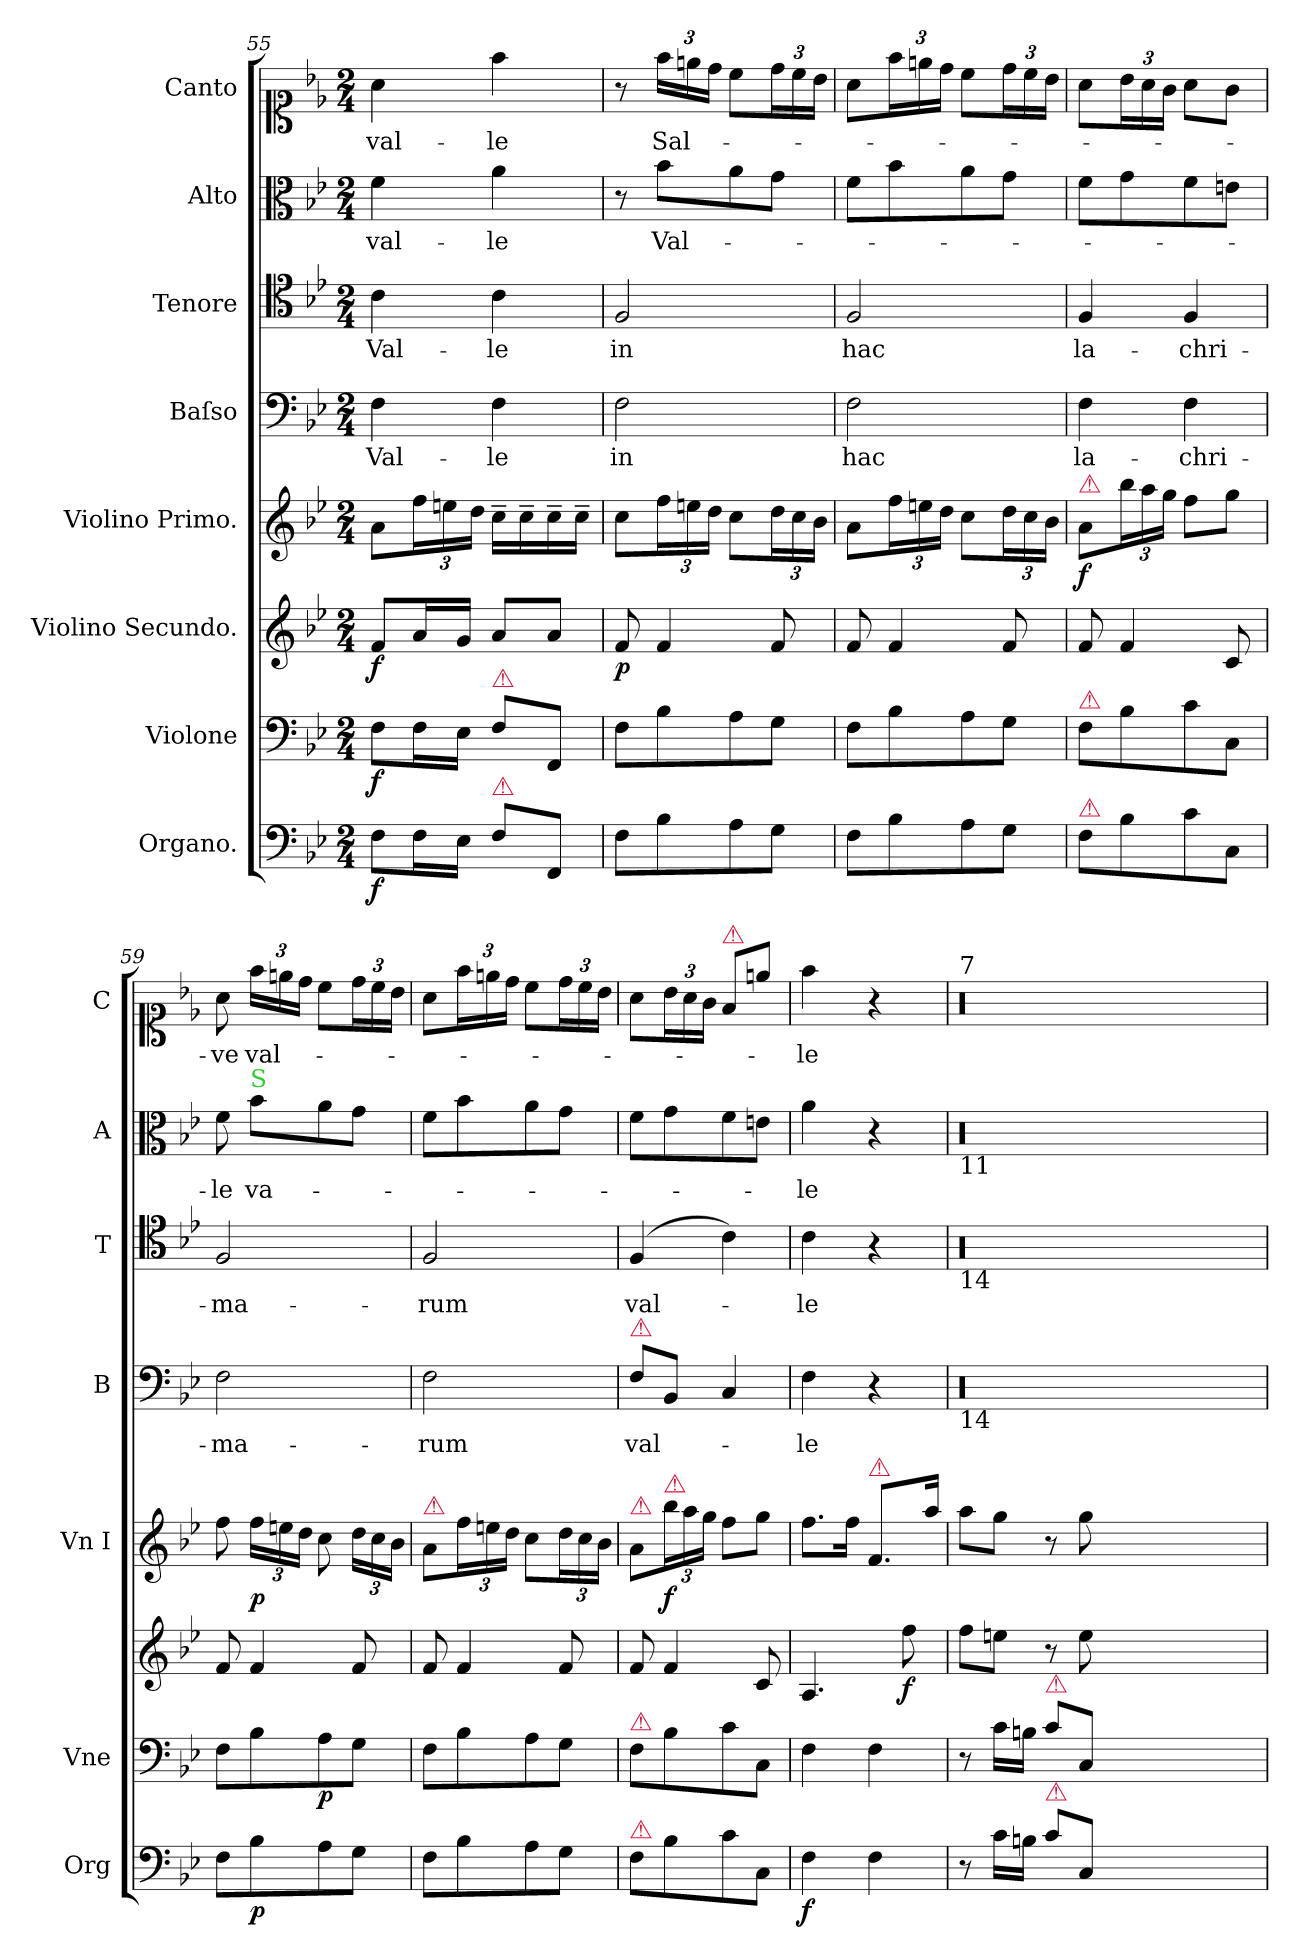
**kern	**dynam	**kern	**dynam	**kern	**dynam	**kern	**dynam	**kern	**text	**kern	**text	**kern	**text	**kern	**text
*part8	*part8	*part7	*part7	*part6	*part6	*part5	*part5	*part4	*part4	*part3	*part3	*part2	*part2	*part1	*part1
*staff8	*staff8	*staff7	*staff7	*staff6	*staff6	*staff5	*staff5	*staff4	*staff4	*staff3	*staff3	*staff2	*staff2	*staff1	*staff1
*I"Organo.	*	*I"Violone	*	*I"Violino Secundo.	*	*I"Violino Primo.	*	*I"Baſso	*	*I"Tenore	*	*I"Alto	*	*I"Canto	*
*I'Org	*	*I'Vne	*	*	*	*I'Vn I	*	*I'B	*	*I'T	*	*I'A	*	*I'C	*
*clefF4	*	*clefF4	*	*clefG2	*	*clefG2	*	*clefF4	*	*clefC4	*	*clefC3	*	*clefC1	*
*k[b-e-]	*	*k[b-e-]	*	*k[b-e-]	*	*k[b-e-]	*	*k[b-e-]	*	*k[b-e-]	*	*k[b-e-]	*	*k[b-e-]	*
*g:	*	*g:	*	*g:	*	*g:	*	*g:	*	*g:	*	*g:	*	*g:	*
*M2/4	*	*M2/4	*	*M2/4	*	*M2/4	*	*M2/4	*	*M2/4	*	*M2/4	*	*M2/4	*
=55	=55	=55	=55	=55	=55	=55	=55	=55	=55	=55	=55	=55	=55	=55	=55
!	!LO:DY:b	!	!	!	!	!	!	!	!LO:LY:i	!	!LO:LY:i	!	!LO:LY:i	!	!
8F\L	f	8F\L	f	8f/L	f	8a\L	.	4F\	Val-	4c\	Val-	4f\	val-	4a\	val-
16F\L	.	16F\L	.	16a/L	.	24ff\L	.	.	.	.	.	.	.	.	.
.	.	.	.	.	.	24een\	.	.	.	.	.	.	.	.	.
16E-\JJ	.	16E-\JJ	.	16g/JJ	.	.	.	.	.	.	.	.	.	.	.
.	.	.	.	.	.	24dd\JJ	.	.	.	.	.	.	.	.	.
!	!	!LO:TX:a:color=crimson:t=⚠	!	!	!	!	!	!	!	!	!	!	!	!	!
!LO:TX:a:color=crimson:t=⚠	!	!	!	!	!	!	!	!	!	!	!	!	!	!	!
!	!	!	!	!	!	!	!	!	!LO:LY:i	!	!LO:LY:i	!	!LO:LY:i	!	!
8F\L	.	8F\L	.	8a/L	.	16cc~\LL	.	4F\	-le	4c\	-le	4a\	-le	4ff\	-le
.	.	.	.	.	.	16cc~\	.	.	.	.	.	.	.	.	.
8FF/J	.	8FF/J	.	8a/J	.	16cc~\	.	.	.	.	.	.	.	.	.
.	.	.	.	.	.	16cc~\JJ	.	.	.	.	.	.	.	.	.
=56	=56	=56	=56	=56	=56	=56	=56	=56	=56	=56	=56	=56	=56	=56	=56
8F\L	.	8F\L	.	8f/	p	8cc\L	.	2F\	in	2F/	in	8r	.	8r	.
8B-\	.	8B-\	.	4f/	.	24ff\L	.	.	.	.	.	8b-\L	Val-	24ff\LL	Sal-
.	.	.	.	.	.	24een\	.	.	.	.	.	.	.	24een\	.
.	.	.	.	.	.	24dd\JJ	.	.	.	.	.	.	.	24dd\JJ	.
8A\	.	8A\	.	.	.	8cc\L	.	.	.	.	.	8a\	.	8cc\L	.
8G\J	.	8G\J	.	8f/	.	24dd\L	.	.	.	.	.	8g\J	.	24dd\L	.
.	.	.	.	.	.	24cc\	.	.	.	.	.	.	.	24cc\	.
.	.	.	.	.	.	24b-\JJ	.	.	.	.	.	.	.	24b-\JJ	.
=57	=57	=57	=57	=57	=57	=57	=57	=57	=57	=57	=57	=57	=57	=57	=57
8F\L	.	8F\L	.	8f/	.	8a\L	.	2F\	hac	2F/	hac	8f\L	.	8a\L	.
8B-\	.	8B-\	.	4f/	.	24ff\L	.	.	.	.	.	8b-\	.	24ff\L	.
.	.	.	.	.	.	24een\	.	.	.	.	.	.	.	24een\	.
.	.	.	.	.	.	24dd\JJ	.	.	.	.	.	.	.	24dd\JJ	.
8A\	.	8A\	.	.	.	8cc\L	.	.	.	.	.	8a\	.	8cc\L	.
8G\J	.	8G\J	.	8f/	.	24dd\L	.	.	.	.	.	8g\J	.	24dd\L	.
.	.	.	.	.	.	24cc\	.	.	.	.	.	.	.	24cc\	.
.	.	.	.	.	.	24b-\JJ	.	.	.	.	.	.	.	24b-\JJ	.
=58	=58	=58	=58	=58	=58	=58	=58	=58	=58	=58	=58	=58	=58	=58	=58
!	!	!	!	!	!	!LO:TX:a:color=crimson:t=⚠	!	!	!	!	!	!	!	!	!
!	!	!LO:TX:a:color=crimson:t=⚠	!	!	!	!	!	!	!	!	!	!	!	!	!
!LO:TX:a:color=crimson:t=⚠	!	!	!	!	!	!	!	!	!	!	!	!	!	!	!
!	!	!	!	!	!	!	!LO:DY:b	!	!	!	!	!	!	!	!
8F\L	.	8F\L	.	8f/	.	8a/L	f	4F\	la-	4F/	la-	8f\L	.	8a\L	.
8B-\	.	8B-\	.	4f/	.	24bb-\L	.	.	.	.	.	8g\	.	24b-\L	.
.	.	.	.	.	.	24aa\	.	.	.	.	.	.	.	24a\	.
.	.	.	.	.	.	24gg\JJ	.	.	.	.	.	.	.	24g\JJ	.
8c\	.	8c\	.	.	.	8ff\L	.	4F\	-chri-	4F/	-chri-	8f\	.	8a\L	.
8C/J	.	8C/J	.	8c/	.	8gg\J	.	.	.	.	.	8en\J	.	8g\J	.
=59	=59	=59	=59	=59	=59	=59	=59	=59	=59	=59	=59	=59	=59	=59	=59
8F\L	.	8F\L	.	8f/	.	8ff\	.	2F\	-ma-	2F/	-ma-	8f\	-le	8a\	-ve
!	!	!	!	!	!	!	!	!	!	!	!	!LO:TX:a:color=limegreen:t=S	!	!	!
!	!LO:DY:b	!	!	!	!	!	!LO:DY:b	!	!	!	!	!	!	!	!
8B-\	p	8B-\	.	4f/	.	24ff\LL	p	.	.	.	.	8b-\L	va-	24ff\LL	val-
.	.	.	.	.	.	24een\	.	.	.	.	.	.	.	24een\	.
.	.	.	.	.	.	24dd\JJ	.	.	.	.	.	.	.	24dd\JJ	.
8A\	.	8A\	p	.	.	8cc\	.	.	.	.	.	8a\	.	8cc\L	.
8G\J	.	8G\J	.	8f/	.	24dd\LL	.	.	.	.	.	8g\J	.	24dd\L	.
.	.	.	.	.	.	24cc\	.	.	.	.	.	.	.	24cc\	.
.	.	.	.	.	.	24b-\JJ	.	.	.	.	.	.	.	24b-\JJ	.
=60	=60	=60	=60	=60	=60	=60	=60	=60	=60	=60	=60	=60	=60	=60	=60
!	!	!	!	!	!	!LO:TX:a:color=crimson:t=⚠	!	!	!	!	!	!	!	!	!
8F\L	.	8F\L	.	8f/	.	8a/L	.	2F\	-rum	2F/	-rum	8f\L	.	8a\L	.
8B-\	.	8B-\	.	4f/	.	24ff\L	.	.	.	.	.	8b-\	.	24ff\L	.
.	.	.	.	.	.	24een\	.	.	.	.	.	.	.	24een\	.
.	.	.	.	.	.	24dd\JJ	.	.	.	.	.	.	.	24dd\JJ	.
8A\	.	8A\	.	.	.	8cc\L	.	.	.	.	.	8a\	.	8cc\L	.
8G\J	.	8G\J	.	8f/	.	24dd\L	.	.	.	.	.	8g\J	.	24dd\L	.
.	.	.	.	.	.	24cc\	.	.	.	.	.	.	.	24cc\	.
.	.	.	.	.	.	24b-\JJ	.	.	.	.	.	.	.	24b-\JJ	.
=61	=61	=61	=61	=61	=61	=61	=61	=61	=61	=61	=61	=61	=61	=61	=61
!	!	!	!	!	!	!	!	!LO:TX:a:color=crimson:t=⚠	!	!	!	!	!	!	!
!	!	!	!	!	!	!LO:TX:a:color=crimson:t=⚠	!	!	!	!	!	!	!	!	!
!	!	!LO:TX:a:color=crimson:t=⚠	!	!	!	!	!	!	!	!	!	!	!	!	!
!LO:TX:a:color=crimson:t=⚠	!	!	!	!	!	!	!	!	!	!	!	!	!	!	!
8F\L	.	8F\L	.	8f/	.	8a/L	.	8F\L	val-	(4F/	val-	8f\L	.	8a\L	.
!	!	!	!	!	!	!LO:TX:a:color=crimson:t=⚠	!	!	!	!	!	!	!	!	!
!	!	!	!	!	!	!	!LO:DY:b	!	!	!	!	!	!	!	!
8B-\	.	8B-\	.	4f/	.	24bb-\L	f	8BB-/J	.	.	.	8g\	.	24b-\L	.
.	.	.	.	.	.	24aa\	.	.	.	.	.	.	.	24a\	.
.	.	.	.	.	.	24gg\JJ	.	.	.	.	.	.	.	24g\JJ	.
!	!	!	!	!	!	!	!	!	!	!	!	!	!	!LO:TX:a:color=crimson:t=⚠	!
8c\	.	8c\	.	.	.	8ff\L	.	4C/	.	4c\)	.	8f\	.	8f/L	.
8C/J	.	8C/J	.	8c/	.	8gg\J	.	.	.	.	.	8en\J	.	8een\J	.
=62	=62	=62	=62	=62	=62	=62	=62	=62	=62	=62	=62	=62	=62	=62	=62
!	!LO:DY:b	!	!	!	!	!	!	!	!	!	!	!	!	!	!
4F\	f	4F\	.	4.A/	.	8.ff\L	.	4F\	-le	4c\	-le	4a\	-le	4ff\	-le
.	.	.	.	.	.	16ff\Jk	.	.	.	.	.	.	.	.	.
!	!	!	!	!	!	!LO:TX:a:color=crimson:t=⚠	!	!	!	!	!	!	!	!	!
4F\	.	4F\	.	.	.	8.f/L	.	4r	.	4r	.	4r	.	4r	.
.	.	.	.	8ff\	f	.	.	.	.	.	.	.	.	.	.
.	.	.	.	.	.	16aa\Jk	.	.	.	.	.	.	.	.	.
=63	=63	=63	=63	=63	=63	=63	=63	=63	=63	=63	=63	=63	=63	=63	=63
!	!	!	!	!	!	!	!	!	!	!	!	!	!	!LO:TX:a:t=7	!
!	!	!	!	!	!	!	!	!	!	!	!	!LO:TX:b:t=11	!	!	!
!	!	!	!	!	!	!	!	!	!	!LO:TX:b:t=14	!	!	!	!	!
!	!	!	!	!	!	!	!	!LO:TX:b:t=14	!	!	!	!	!	!	!
!	!	!	!	!	!	!	!	!LO:N:vis=00	!	!LO:N:vis=00	!	!LO:N:vis=00	!	!LO:N:vis=00	!
8r	.	8r	.	8ff\L	.	8aa\L	.	0r	.	0r	.	0r	.	0r	.
16c\LL	.	16c\LL	.	8een\J	.	8gg\J	.	.	.	.	.	.	.	.	.
16Bn\JJ	.	16Bn\JJ	.	.	.	.	.	.	.	.	.	.	.	.	.
!	!	!LO:TX:a:color=crimson:t=⚠	!	!	!	!	!	!	!	!	!	!	!	!	!
!LO:TX:a:color=crimson:t=⚠	!	!	!	!	!	!	!	!	!	!	!	!	!	!	!
8c\L	.	8c\L	.	8r	.	8r	.	.	.	.	.	.	.	.	.
8C/J	.	8C/J	.	8ee\	.	8gg\	.	.	.	.	.	.	.	.	.
1.ryy	.	1.ryy	.	1.ryy	.	1.ryy	.	.	.	.	.	.	.	.	.
=	=	=	=	=	=	=	=	=	=	=	=	=	=	=	=
*-	*-	*-	*-	*-	*-	*-	*-	*-	*-	*-	*-	*-	*-	*-	*-
